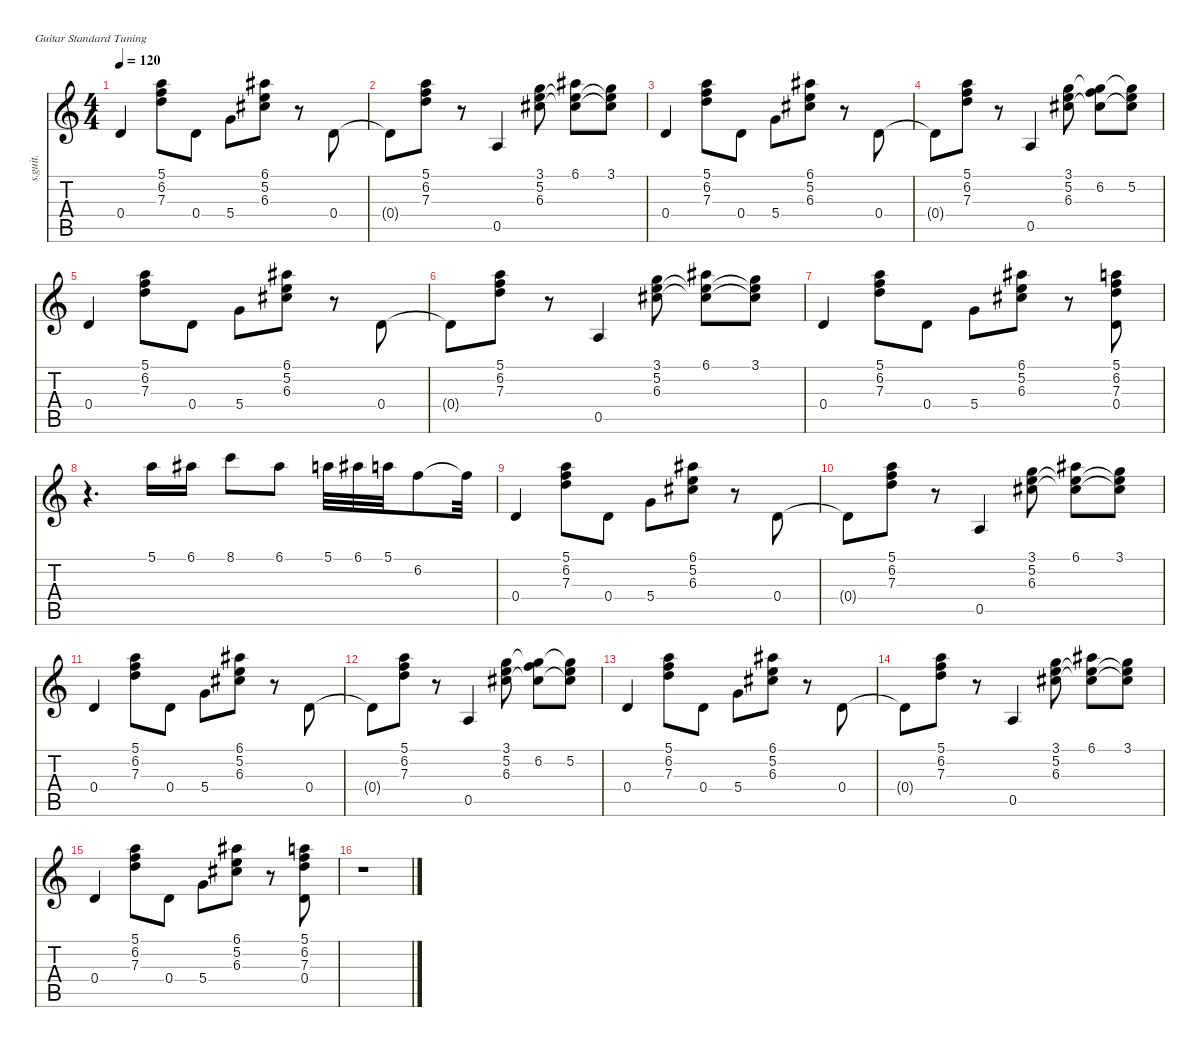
\defaultSystemsLayout 4
\hideDynamics
\bracketExtendMode nobrackets
\otherSystemsTrackNameOrientation horizontal
\track ("Steel Guitar" "s.guit.") {instrument acousticguitarsteel}
\staff {score tabs}
\tuning (E4 B3 G3 D3 A2 E2)
\ts (4 4)
\tempo 120
\clef g2
\ks c
0.4.4{dy mf beam Up} (5.1 6.2 7.3).8{beam Down} 0.4.8{beam Down} 5.4.8{beam Down} (5.2 6.3{acc #} 6.1{acc #}).8{beam Down} r.8{beam Down} 0.4.8{beam Up} |
0.4{t}.8{beam Down} (5.1 6.2 7.3).8{beam Down} r.8{beam Down} 0.5.4{beam Up} (5.2 6.3{acc #} 3.1).8{beam Down} (5.2{t} 6.3{t acc #} 6.1{acc #}).8{beam Down} (3.1 5.2{t} 6.3{t acc #}).8{beam Down} |
0.4.4{beam Up} (5.1 6.2 7.3).8{beam Down} 0.4.8{beam Down} 5.4.8{beam Down} (5.2 6.3{acc #} 6.1{acc #}).8{beam Down} r.8{beam Down} 0.4.8{beam Up} |
0.4{t}.8{beam Down} (5.1 6.2 7.3).8{beam Down} r.8{beam Down} 0.5.4{beam Up} (5.2 6.3{acc #} 3.1).8{beam Down} (6.2 6.3{t acc #} 3.1{t}).8{beam Down} (5.2 6.3{t acc #} 3.1{t}).8{beam Down} |
0.4.4{beam Up} (5.1 6.2 7.3).8{beam Down} 0.4.8{beam Down} 5.4.8{beam Down} (5.2 6.3{acc #} 6.1{acc #}).8{beam Down} r.8{beam Down} 0.4.8{beam Up} |
0.4{t}.8{beam Down} (5.1 6.2 7.3).8{beam Down} r.8{beam Down} 0.5.4{beam Up} (5.2 6.3{acc #} 3.1).8{beam Down} (5.2{t} 6.3{t acc #} 6.1{acc #}).8{beam Down} (3.1 5.2{t} 6.3{t acc #}).8{beam Down} |
0.4.4{beam Up} (5.1 6.2 7.3).8{beam Down} 0.4.8{beam Down} 5.4.8{beam Down} (5.2 6.3{acc #} 6.1{acc #}).8{beam Down} r.8{beam Down} (0.4 5.1 6.2 7.3).8{beam Down} |
r.4{d beam Down} 5.1.16{beam Down} 6.1{acc #}.16{beam Down} 8.1.8{beam Down} 6.1{acc #}.8{beam Down} 5.1.32{beam Down} 6.1{acc #}.32{beam Down} 5.1.32{beam Down} 6.2.8{beam Down} 6.2{t}.32{beam Down} |
0.4.4{beam Up} (5.1 6.2 7.3).8{beam Down} 0.4.8{beam Down} 5.4.8{beam Down} (5.2 6.3{acc #} 6.1{acc #}).8{beam Down} r.8{beam Down} 0.4.8{beam Up} |
0.4{t}.8{beam Down} (5.1 6.2 7.3).8{beam Down} r.8{beam Down} 0.5.4{beam Up} (5.2 6.3{acc #} 3.1).8{beam Down} (5.2{t} 6.3{t acc #} 6.1{acc #}).8{beam Down} (3.1 5.2{t} 6.3{t acc #}).8{beam Down} |
0.4.4{beam Up} (5.1 6.2 7.3).8{beam Down} 0.4.8{beam Down} 5.4.8{beam Down} (5.2 6.3{acc #} 6.1{acc #}).8{beam Down} r.8{beam Down} 0.4.8{beam Up} |
0.4{t}.8{beam Down} (5.1 6.2 7.3).8{beam Down} r.8{beam Down} 0.5.4{beam Up} (5.2 6.3{acc #} 3.1).8{beam Down} (6.2 6.3{t acc #} 3.1{t}).8{beam Down} (5.2 6.3{t acc #} 3.1{t}).8{beam Down} |
0.4.4{beam Up} (5.1 6.2 7.3).8{beam Down} 0.4.8{beam Down} 5.4.8{beam Down} (5.2 6.3{acc #} 6.1{acc #}).8{beam Down} r.8{beam Down} 0.4.8{beam Up} |
0.4{t}.8{beam Down} (5.1 6.2 7.3).8{beam Down} r.8{beam Down} 0.5.4{beam Up} (5.2 6.3{acc #} 3.1).8{beam Down} (5.2{t} 6.3{t acc #} 6.1{acc #}).8{beam Down} (3.1 5.2{t} 6.3{t acc #}).8{beam Down} |
0.4.4{beam Up} (5.1 6.2 7.3).8{beam Down} 0.4.8{beam Down} 5.4.8{beam Down} (5.2 6.3{acc #} 6.1{acc #}).8{beam Down} r.8{beam Down} (0.4 5.1 6.2 7.3).8{beam Down} |
r.1{beam Down}
